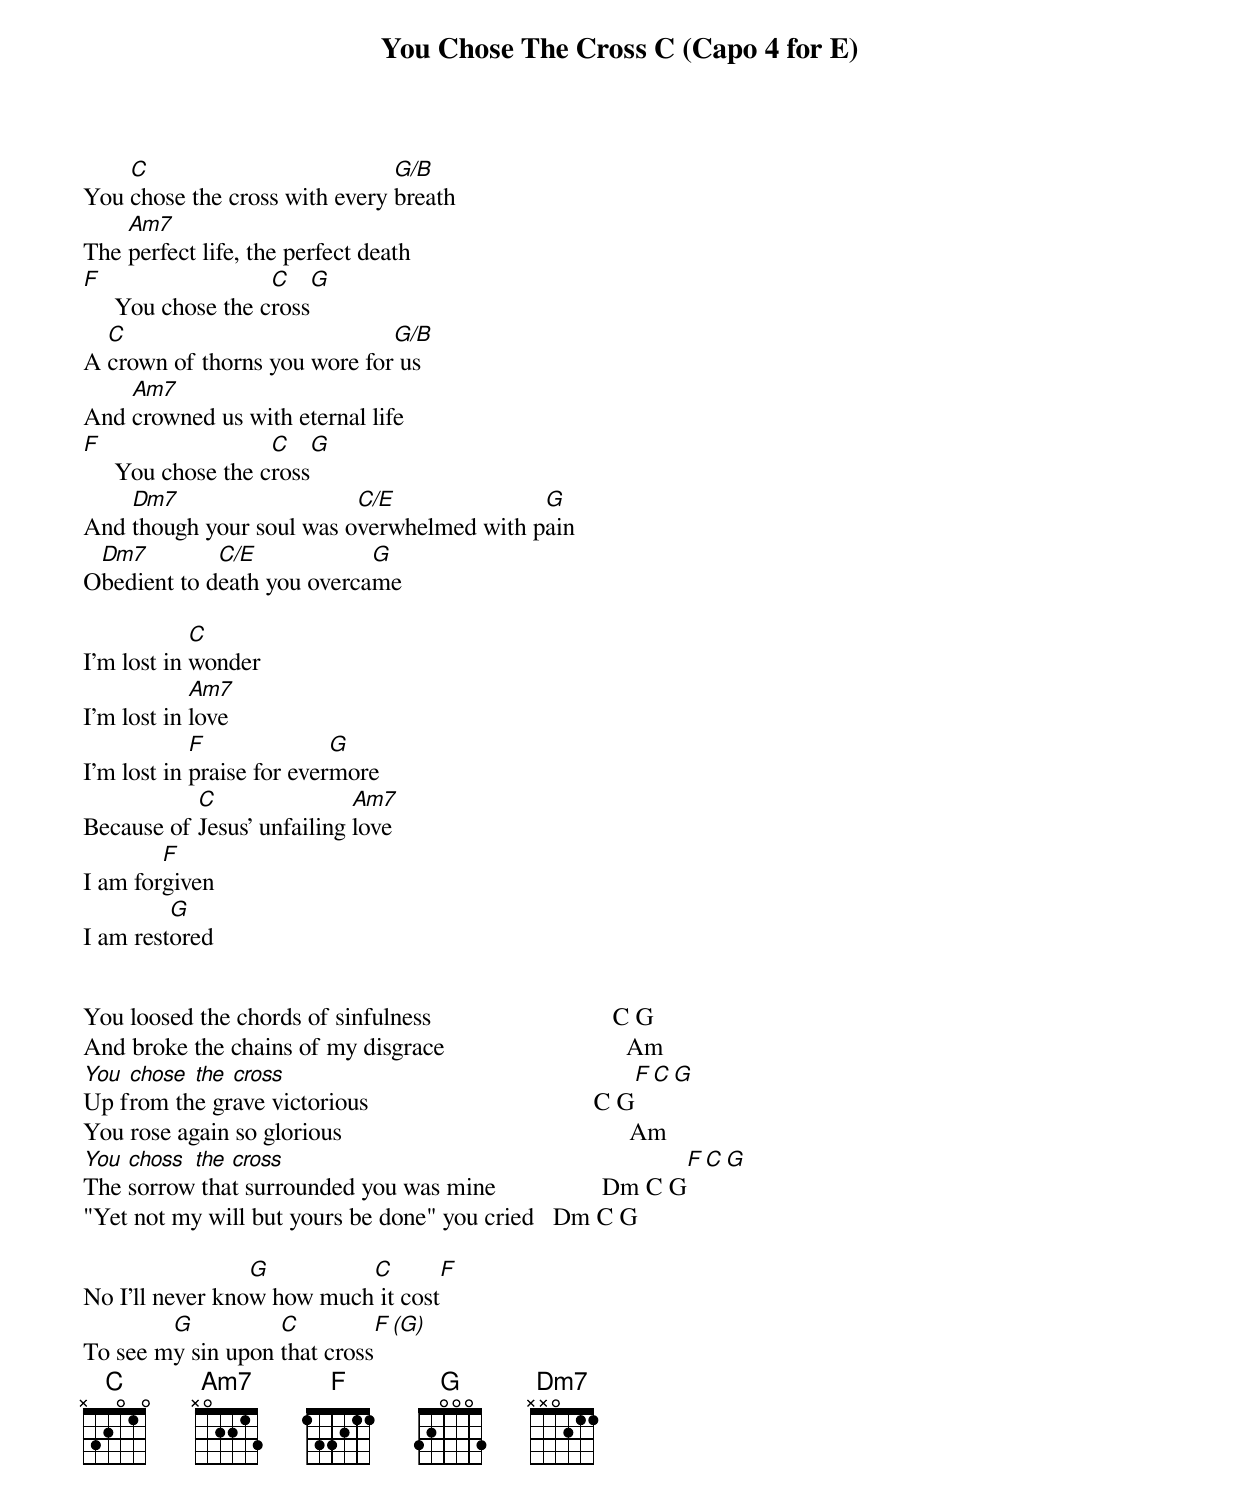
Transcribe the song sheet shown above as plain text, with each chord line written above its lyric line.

You Chose The Cross C (Capo 4 for E)

    C                          G/B
You chose the cross with every breath
    Am7
The perfect life, the perfect death
F                   C    G
     You chose the cross
  C                           G/B
A crown of thorns you wore for us
    Am7
And crowned us with eternal life
F                   C    G
     You chose the cross
    Dm7                   C/E              G
And though your soul was overwhelmed with pain
 Dm7         C/E            G
Obedient to death you overcame

            C
I'm lost in wonder
            Am7
I'm lost in love
            F              G
I'm lost in praise for evermore
           C                Am7
Because of Jesus' unfailing love
        F
I am forgiven
         G
I am restored


You loosed the chords of sinfulness				C G
And broke the chains of my disgrace				Am
You chose the cross								F C G
Up from the grave victorious					C G
You rose again so glorious						Am
You choss the cross								F C G
The sorrow that surrounded you was mine			Dm C G
"Yet not my will but yours be done" you cried	Dm C G

	   	 G	   C			   F
No I'll never know how much it cost
	G	   C			  F     (G)
To see my sin upon that cross
